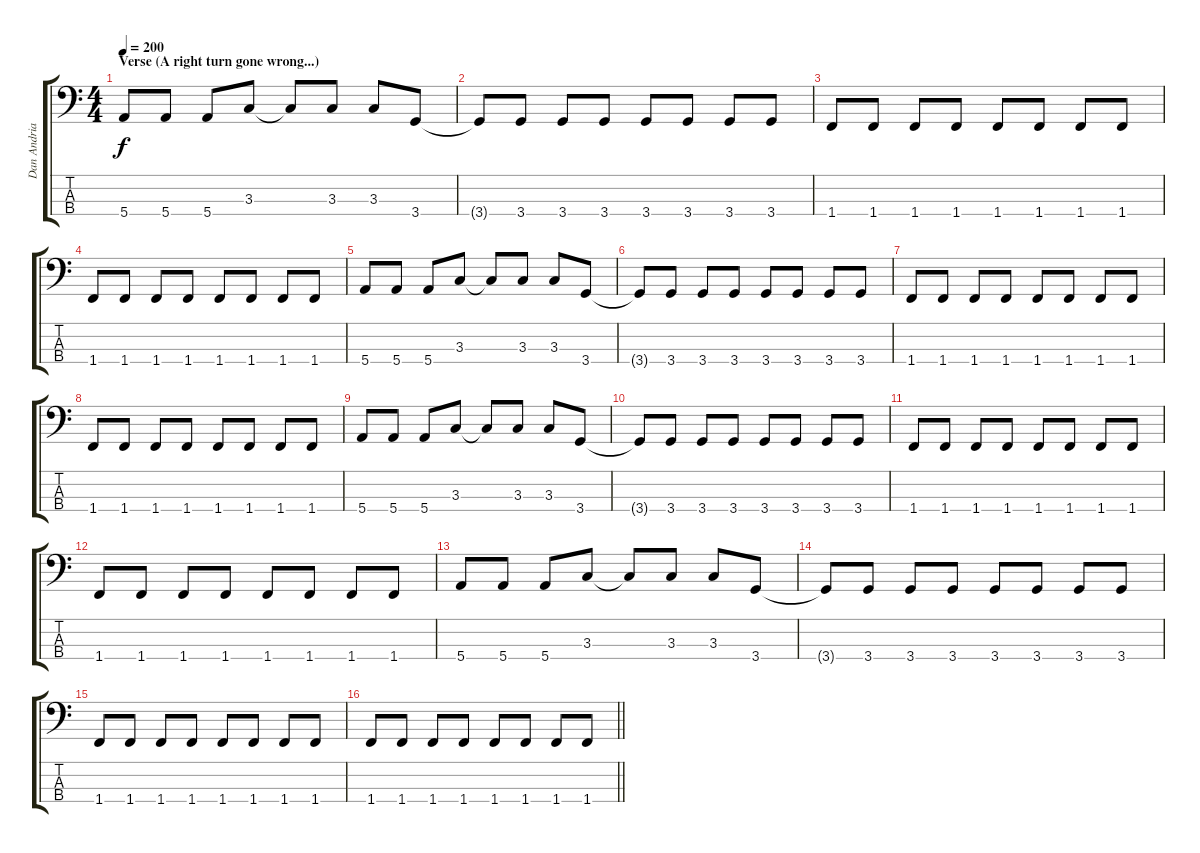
\track ("Dan Andriano" "Dan Andria") {instrument electricbasspick}
\staff {score tabs}
\tuning (G2 D2 A1 E1) {hide}
\ts (4 4)
\section ("" "Verse (A right turn gone wrong...)")
\tempo 200
\clef f4
\ks c
5.4.8{dy f} 5.4.8 5.4.8 3.3.8 3.3{t}.8 3.3.8 3.3.8 3.4.8 |
3.4{t}.8 3.4.8 3.4.8 3.4.8 3.4.8 3.4.8 3.4.8 3.4.8 |
1.4.8 1.4.8 1.4.8 1.4.8 1.4.8 1.4.8 1.4.8 1.4.8 |
1.4.8 1.4.8 1.4.8 1.4.8 1.4.8 1.4.8 1.4.8 1.4.8 |
5.4.8 5.4.8 5.4.8 3.3.8 3.3{t}.8 3.3.8 3.3.8 3.4.8 |
3.4{t}.8 3.4.8 3.4.8 3.4.8 3.4.8 3.4.8 3.4.8 3.4.8 |
1.4.8 1.4.8 1.4.8 1.4.8 1.4.8 1.4.8 1.4.8 1.4.8 |
1.4.8 1.4.8 1.4.8 1.4.8 1.4.8 1.4.8 1.4.8 1.4.8 |
5.4.8 5.4.8 5.4.8 3.3.8 3.3{t}.8 3.3.8 3.3.8 3.4.8 |
3.4{t}.8 3.4.8 3.4.8 3.4.8 3.4.8 3.4.8 3.4.8 3.4.8 |
1.4.8 1.4.8 1.4.8 1.4.8 1.4.8 1.4.8 1.4.8 1.4.8 |
1.4.8 1.4.8 1.4.8 1.4.8 1.4.8 1.4.8 1.4.8 1.4.8 |
5.4.8 5.4.8 5.4.8 3.3.8 3.3{t}.8 3.3.8 3.3.8 3.4.8 |
3.4{t}.8 3.4.8 3.4.8 3.4.8 3.4.8 3.4.8 3.4.8 3.4.8 |
1.4.8 1.4.8 1.4.8 1.4.8 1.4.8 1.4.8 1.4.8 1.4.8 |
\barLineRight lightlight
1.4.8 1.4.8 1.4.8 1.4.8 1.4.8 1.4.8 1.4.8 1.4.8
